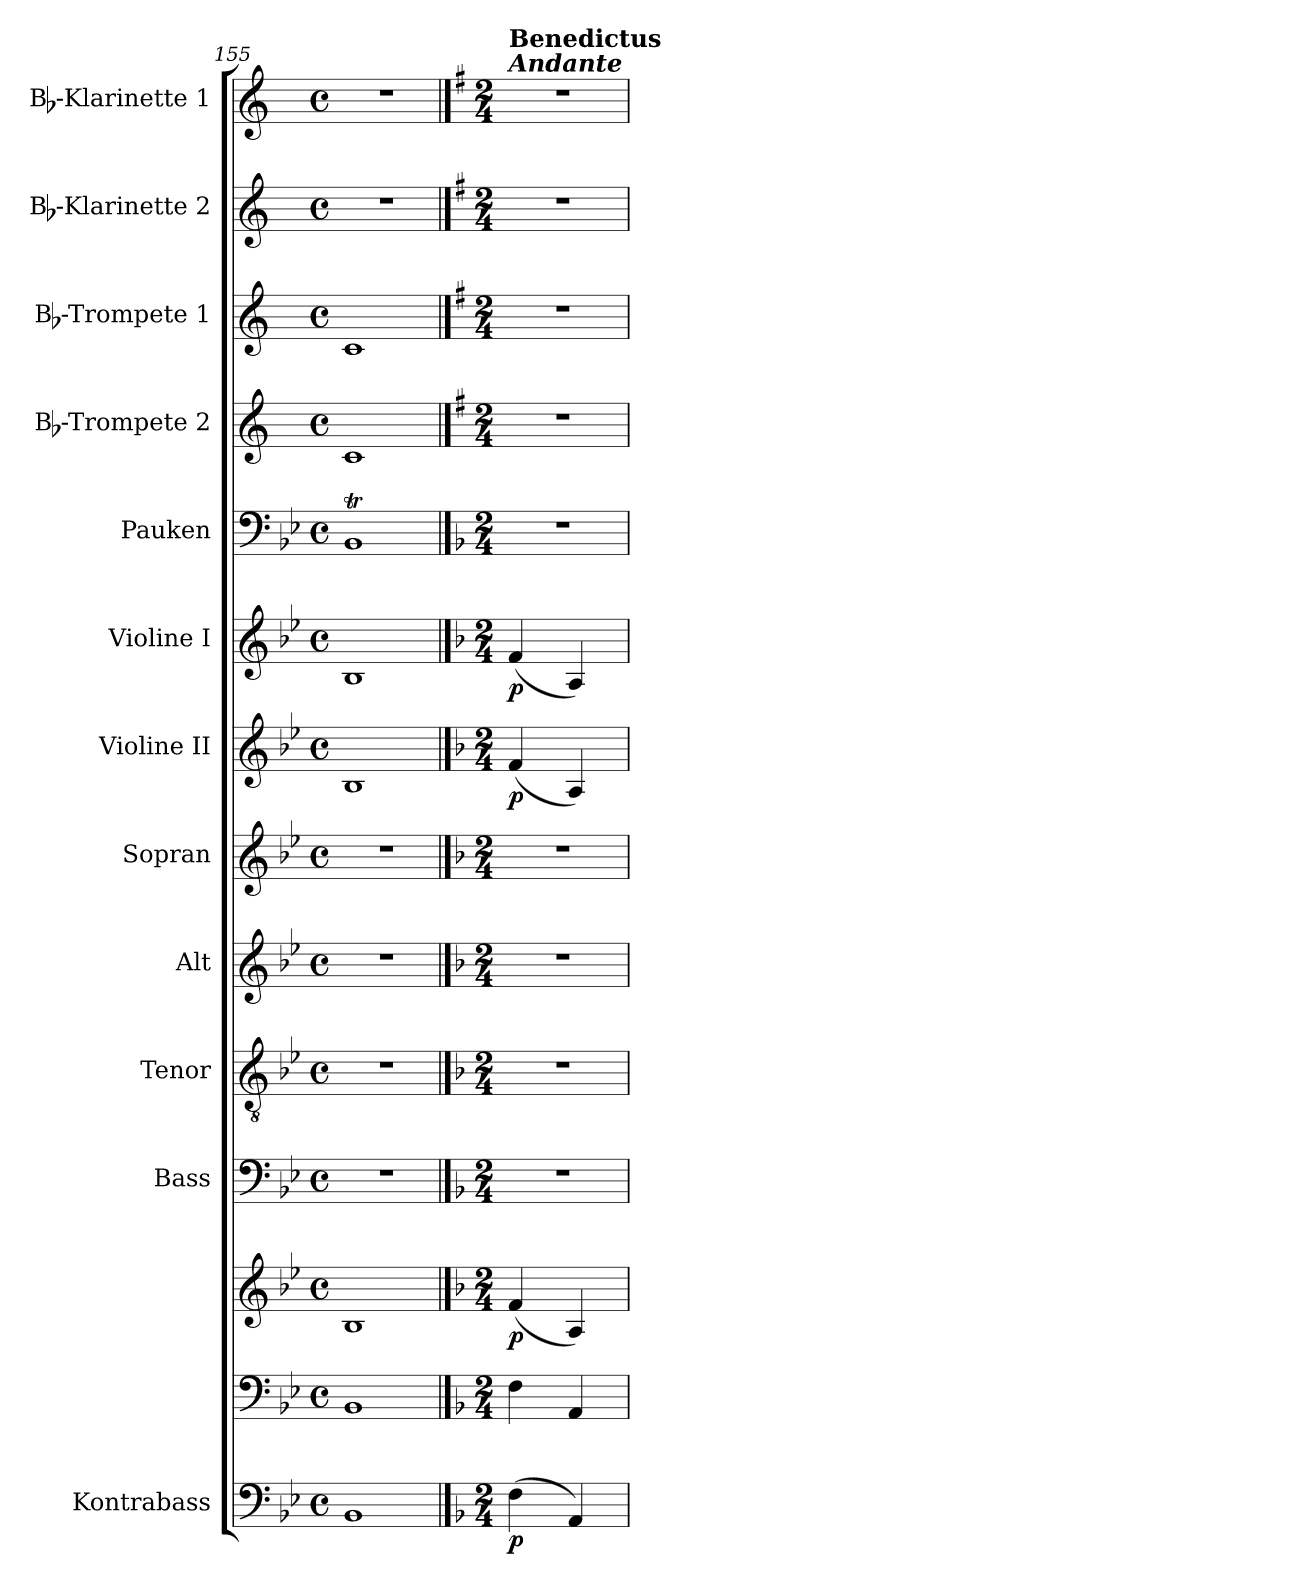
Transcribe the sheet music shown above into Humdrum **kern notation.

**kern	**dynam	**kern	**kern	**dynam	**kern	**kern	**kern	**kern	**kern	**dynam	**kern	**dynam	**kern	**kern	**kern	**kern	**kern
*part13	*part13	*part12	*part12	*part12	*part11	*part10	*part9	*part8	*part7	*part7	*part6	*part6	*part5	*part4	*part3	*part2	*part1
*staff14	*staff14	*staff13	*staff12	*staff12/13	*staff11	*staff10	*staff9	*staff8	*staff7	*staff7	*staff6	*staff6	*staff5	*staff4	*staff3	*staff2	*staff1
*I"Kontrabass	*	*	*	*	*I"Bass	*I"Tenor	*I"Alt	*I"Sopran	*I"Violine II	*	*I"Violine I	*	*I"Pauken	*I"Bb-Trompete 2	*I"Bb-Trompete 1	*I"Bb-Klarinette 2	*I"Bb-Klarinette 1
*I'Kb.	*	*	*	*	*I'B.	*I'T.	*I'A.	*I'S.	*I'Vl. II	*	*I'Vl. I	*	*I'Pk.	*I'Bb Trp. 2	*I'Bb Trp. 1	*I'Bb Kl. 2	*I'Bb Kl. 1
*clefF4	*	*clefF4	*clefG2	*	*clefF4	*clefGv2	*clefG2	*clefG2	*clefG2	*	*clefG2	*	*clefF4	*clefG2	*clefG2	*clefG2	*clefG2
*ITrd7c12	*	*	*	*	*	*	*	*	*	*	*	*	*	*ITrd1c2	*ITrd1c2	*ITrd1c2	*ITrd1c2
*k[b-e-]	*	*k[b-e-]	*k[b-e-]	*	*k[b-e-]	*k[b-e-]	*k[b-e-]	*k[b-e-]	*k[b-e-]	*	*k[b-e-]	*	*k[b-e-]	*k[b-e-]	*k[b-e-]	*k[b-e-]	*k[b-e-]
*B-:	*	*B-:	*B-:	*	*B-:	*B-:	*B-:	*B-:	*B-:	*	*B-:	*	*B-:	*B-:	*B-:	*B-:	*B-:
*M4/4	*	*M4/4	*M4/4	*	*M4/4	*M4/4	*M4/4	*M4/4	*M4/4	*	*M4/4	*	*M4/4	*M4/4	*M4/4	*M4/4	*M4/4
*met(c)	*	*met(c)	*met(c)	*	*met(c)	*met(c)	*met(c)	*met(c)	*met(c)	*	*met(c)	*	*met(c)	*met(c)	*met(c)	*met(c)	*met(c)
=155	=155	=155	=155	=155	=155	=155	=155	=155	=155	=155	=155	=155	=155	=155	=155	=155	=155
1BBB-	.	1BB-	1B-	.	1r	1r	1r	1r	1B-	.	1B-	.	1BB-T	1B-	1B-	1r	1r
!!LO:PB:g=z
==156	==156	==156	==156	==156	==156	==156	==156	==156	==156	==156	==156	==156	==156	==156	==156	==156	==156
*k[b-]	*	*k[b-]	*k[b-]	*	*k[b-]	*k[b-]	*k[b-]	*k[b-]	*k[b-]	*	*k[b-]	*	*k[b-]	*k[b-]	*k[b-]	*k[b-]	*k[b-]
*F:	*	*F:	*F:	*	*F:	*F:	*F:	*F:	*F:	*	*F:	*	*F:	*F:	*F:	*F:	*F:
*M2/4	*	*M2/4	*M2/4	*	*M2/4	*M2/4	*M2/4	*M2/4	*M2/4	*	*M2/4	*	*M2/4	*M2/4	*M2/4	*M2/4	*M2/4
!	!	!	!	!	!	!	!	!	!	!	!	!	!	!	!	!	!LO:TX:a:Bi:t=Andante
!	!	!	!	!	!	!	!	!	!	!	!	!	!	!	!	!	!LO:TX:a:B:t=Benedictus
!	!LO:DY:b	!	!	!LO:DY:b	!	!	!	!	!	!LO:DY:b	!	!LO:DY:b	!	!	!	!	!
(>4FF\	p	4F\	(<4f/	p	2r	2r	2r	2r	(<4f/	p	(<4f/	p	2r	2r	2r	2r	2r
4AAA/)	.	4AA/	4A/)	.	.	.	.	.	4A/)	.	4A/)	.	.	.	.	.	.
=	=	=	=	=	=	=	=	=	=	=	=	=	=	=	=	=	=
*-	*-	*-	*-	*-	*-	*-	*-	*-	*-	*-	*-	*-	*-	*-	*-	*-	*-
